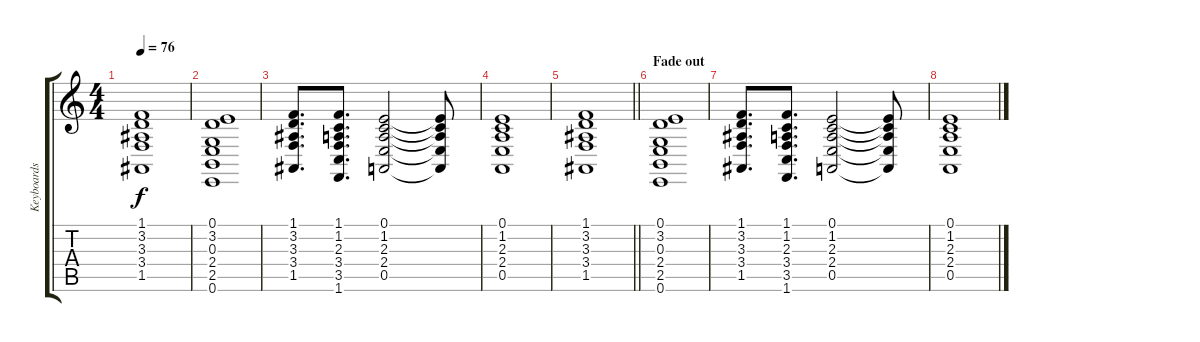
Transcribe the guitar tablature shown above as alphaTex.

\track ("Keyboards" "Keyboards") {instrument stringensemble2}
\staff {score tabs}
\tuning (E4 B3 G3 D3 A2 E2) {hide}
\ts (4 4)
\tempo 76
\clef g2
\ks c
(1.1 3.2 3.3 3.4 1.5).1{dy f} |
(0.1 3.2 0.3 2.4 2.5 0.6).1 |
(1.1 3.2 3.3 3.4 1.5).8{d} (1.1 1.2 2.3 3.4 3.5 1.6).8{d} (0.1 1.2 2.3 2.4 0.5).2 (0.1{t} 1.2{t} 2.3{t} 2.4{t} 0.5{t}).8 |
(0.1 1.2 2.3 2.4 0.5).1 |
\barLineRight lightlight
(1.1 3.2 3.3 3.4 1.5).1 |
\section ("" "Fade out")
(0.1 3.2 0.3 2.4 2.5 0.6).1{volume 0} |
(1.1 3.2 3.3 3.4 1.5).8{d} (1.1 1.2 2.3 3.4 3.5 1.6).8{d} (0.1 1.2 2.3 2.4 0.5).2 (0.1{t} 1.2{t} 2.3{t} 2.4{t} 0.5{t}).8 |
(0.1 1.2 2.3 2.4 0.5).1
